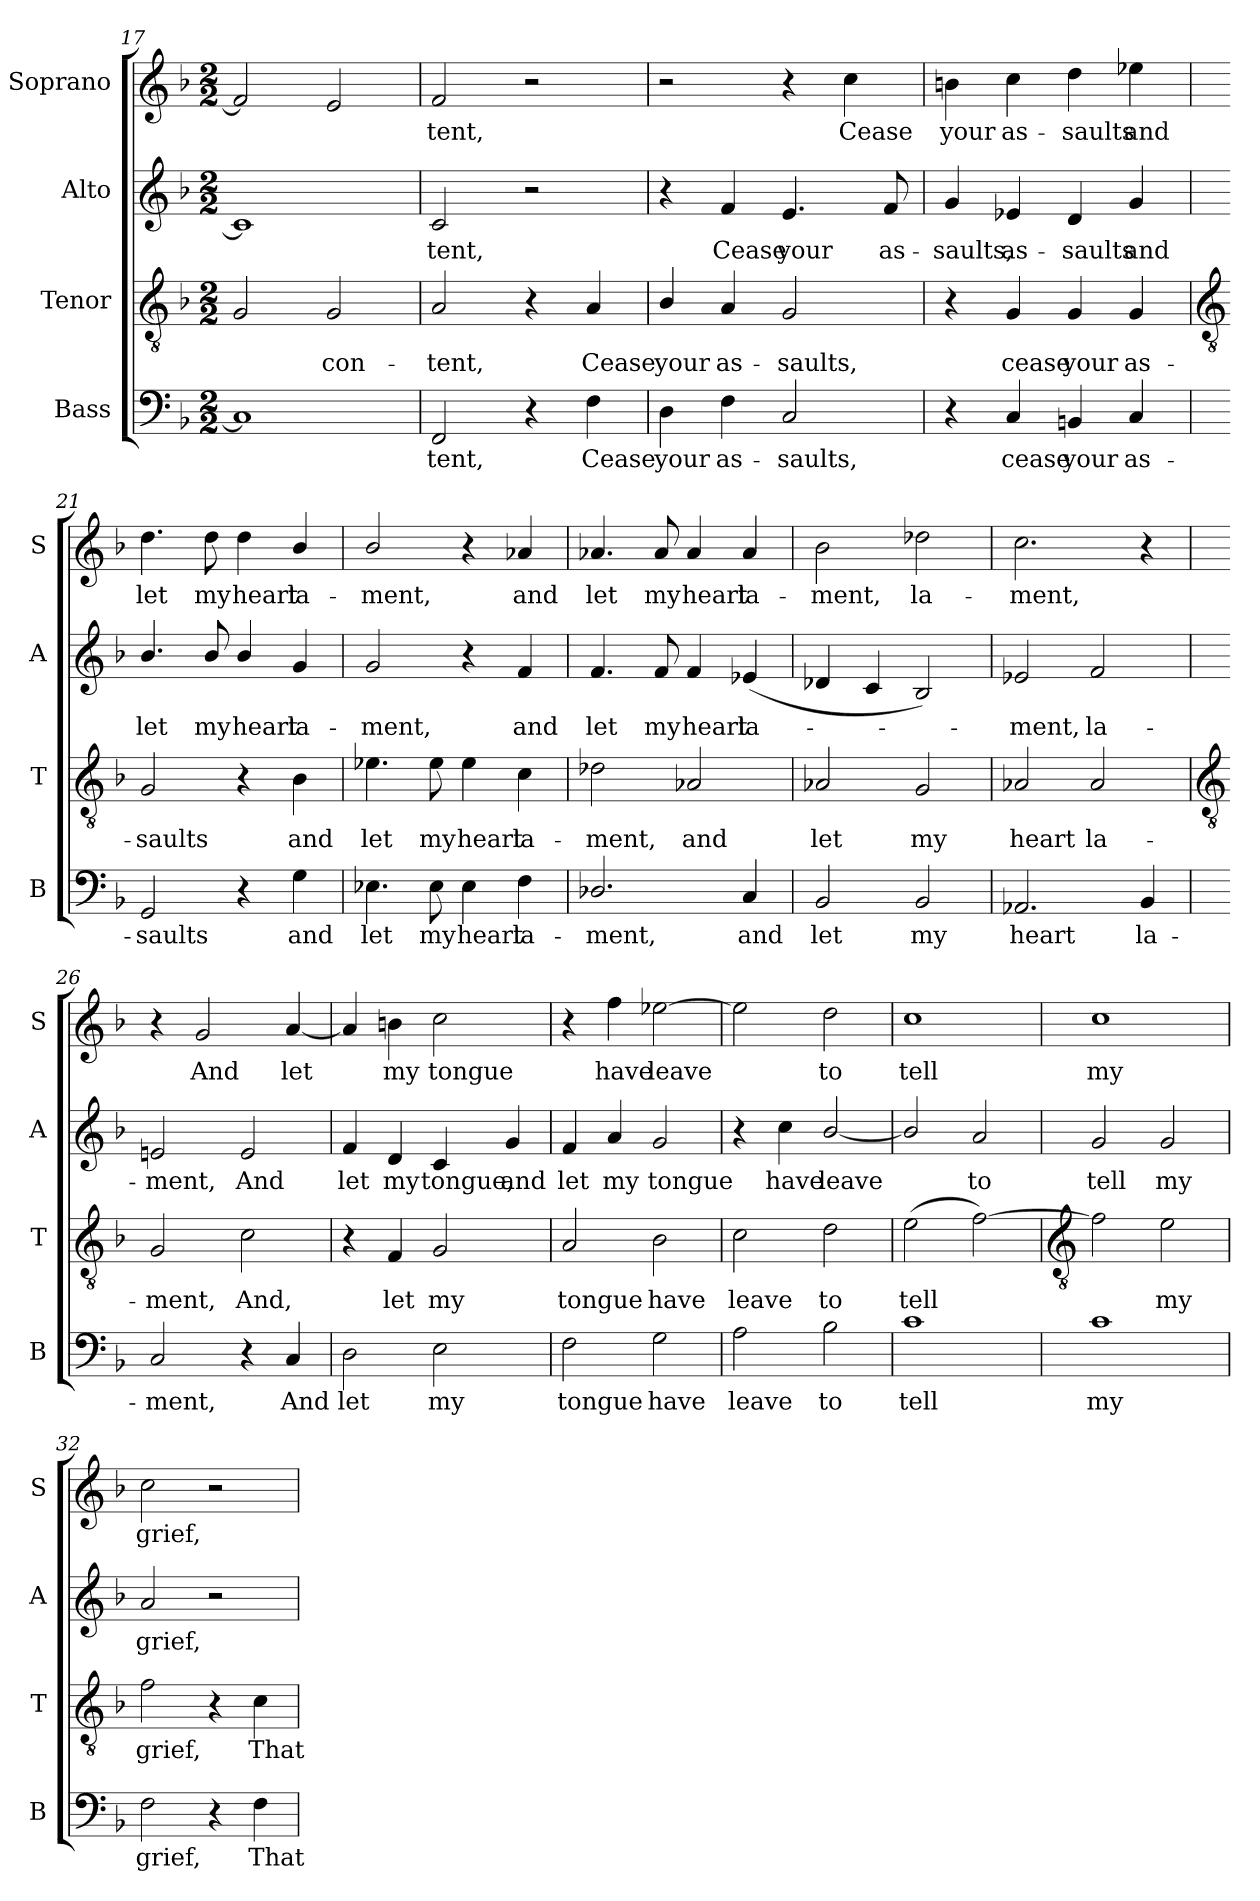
**kern	**text	**kern	**text	**kern	**text	**kern	**text
*part4	*part4	*part3	*part3	*part2	*part2	*part1	*part1
*staff4	*staff4	*staff3	*staff3	*staff2	*staff2	*staff1	*staff1
*I"Bass	*	*I"Tenor	*	*I"Alto	*	*I"Soprano	*
*I'B	*	*I'T	*	*I'A	*	*I'S	*
*clefF4	*	*clefGv2	*	*clefG2	*	*clefG2	*
*k[b-]	*	*k[b-]	*	*k[b-]	*	*k[b-]	*
*F:	*	*F:	*	*F:	*	*F:	*
*M2/2	*	*M2/2	*	*M2/2	*	*M2/2	*
=17	=17	=17	=17	=17	=17	=17	=17
1C]	.	2G	.	1c]	.	2f]	.
!	!	!	!LO:LY:b	!	!	!	!
.	.	2G	con-	.	.	2e	.
=18	=18	=18	=18	=18	=18	=18	=18
!	!LO:LY:b	!	!LO:LY:b	!	!LO:LY:b	!	!LO:LY:b
2FF	tent,	2A	-tent,	2c	tent,	2f	tent,
4r	.	4r	.	2r	.	2r	.
!	!LO:LY:b	!	!LO:LY:b	!	!	!	!
4F	Cease	4A	Cease	.	.	.	.
=19	=19	=19	=19	=19	=19	=19	=19
!	!LO:LY:b	!	!LO:LY:b	!	!	!	!
4D	your	4B-/	your	4r	.	2r	.
!	!LO:LY:b	!	!LO:LY:b	!	!LO:LY:b	!	!
4F	as-	4A	as-	4f	Cease	.	.
!	!LO:LY:b	!	!LO:LY:b	!	!LO:LY:b	!	!
2C	-saults,	2G	-saults,	4.e	your	4r	.
!	!	!	!	!	!	!	!LO:LY:b
.	.	.	.	.	.	4cc	Cease
!	!	!	!	!	!LO:LY:b	!	!
.	.	.	.	8f	as-	.	.
=20	=20	=20	=20	=20	=20	=20	=20
!	!	!	!	!	!LO:LY:b	!	!LO:LY:b
4r	.	4r	.	4g	-saults,	4bn	your
!	!LO:LY:b	!	!LO:LY:b	!	!LO:LY:b	!	!LO:LY:b
4C	cease	4G	cease	4e-X	as-	4cc	as-
!	!LO:LY:b	!	!LO:LY:b	!	!LO:LY:b	!	!LO:LY:b
4BBn	your	4G	your	4d	-saults	4dd	-saults
!	!LO:LY:b	!	!LO:LY:b	!	!LO:LY:b	!	!LO:LY:b
4C	as-	4G	as-	4g	and	4ee-X	and
!!LO:LB:g=z
=21	=21	=21	=21	=21	=21	=21	=21
*	*	*clefGv2	*	*	*	*	*
!	!LO:LY:b	!	!LO:LY:b	!	!LO:LY:b	!	!LO:LY:b
2GG	-saults	2G	-saults	4.b-/	let	4.dd	let
!	!	!	!	!	!LO:LY:b	!	!LO:LY:b
.	.	.	.	8b-/	my	8dd	my
!	!	!	!	!	!LO:LY:b	!	!LO:LY:b
4r	.	4r	.	4b-/	heart	4dd	heart
!	!LO:LY:b	!	!LO:LY:b	!	!LO:LY:b	!	!LO:LY:b
4G	and	4B-	and	4g	la-	4b-/	la-
=22	=22	=22	=22	=22	=22	=22	=22
!	!LO:LY:b	!	!LO:LY:b	!	!LO:LY:b	!	!LO:LY:b
4.E-X	let	4.e-X	let	2g	-ment,	2b-/	-ment,
!	!LO:LY:b	!	!LO:LY:b	!	!	!	!
8E-	my	8e-	my	.	.	.	.
!	!LO:LY:b	!	!LO:LY:b	!	!	!	!
4E-	heart	4e-	heart	4r	.	4r	.
!	!LO:LY:b	!	!LO:LY:b	!	!LO:LY:b	!	!LO:LY:b
4F	la-	4c	la-	4f	and	4a-X	and
=23	=23	=23	=23	=23	=23	=23	=23
!	!LO:LY:b	!	!LO:LY:b	!	!LO:LY:b	!	!LO:LY:b
2.D-X/	-ment,	2d-X	-ment,	4.f	let	4.a-X	let
!	!	!	!	!	!LO:LY:b	!	!LO:LY:b
.	.	.	.	8f	my	8a-	my
!	!	!	!LO:LY:b	!	!LO:LY:b	!	!LO:LY:b
.	.	2A-X	and	4f	heart	4a-	heart
!	!LO:LY:b	!	!	!	!LO:LY:b	!	!LO:LY:b
4C	and	.	.	(<4e-X	la-	4a-	la-
=24	=24	=24	=24	=24	=24	=24	=24
!	!LO:LY:b	!	!LO:LY:b	!	!	!	!LO:LY:b
2BB-	let	2A-X	let	4d-X	.	2b-	-ment,
.	.	.	.	4c	.	.	.
!	!LO:LY:b	!	!LO:LY:b	!	!	!	!LO:LY:b
2BB-	my	2G	my	2B-)	.	2dd-X	la-
=25	=25	=25	=25	=25	=25	=25	=25
!	!LO:LY:b	!	!LO:LY:b	!	!LO:LY:b	!	!LO:LY:b
2.AA-X	heart	2A-X	heart	2e-X	ment,	2.cc	-ment,
!	!	!	!LO:LY:b	!	!LO:LY:b	!	!
.	.	2A-	la-	2f	la-	.	.
!	!LO:LY:b	!	!	!	!	!	!
4BB-	la-	.	.	.	.	4r	.
!!LO:LB:g=z
=26	=26	=26	=26	=26	=26	=26	=26
*	*	*clefGv2	*	*	*	*	*
!	!LO:LY:b	!	!LO:LY:b	!	!LO:LY:b	!	!
2C	-ment,	2G	-ment,	2en	-ment,	4r	.
!	!	!	!	!	!	!	!LO:LY:b
.	.	.	.	.	.	2g	And
!	!	!	!LO:LY:b	!	!LO:LY:b	!	!
4r	.	2c	And,	2e	And	.	.
!	!LO:LY:b	!	!	!	!	!	!LO:LY:b
4C	And	.	.	.	.	[4a	let
=27	=27	=27	=27	=27	=27	=27	=27
!	!LO:LY:b	!	!	!	!LO:LY:b	!	!
2D	let	4r	.	4f	let	4a]	.
!	!	!	!LO:LY:b	!	!LO:LY:b	!	!LO:LY:b
.	.	4F	let	4d	my	4bn	my
!	!LO:LY:b	!	!LO:LY:b	!	!LO:LY:b	!	!LO:LY:b
2E	my	2G	my	4c	tongue,	2cc	tongue
!	!	!	!	!	!LO:LY:b	!	!
.	.	.	.	4g	and	.	.
=28	=28	=28	=28	=28	=28	=28	=28
!	!LO:LY:b	!	!LO:LY:b	!	!LO:LY:b	!	!
2F	tongue	2A	tongue	4f	let	4r	.
!	!	!	!	!	!LO:LY:b	!	!LO:LY:b
.	.	.	.	4a	my	4ff	have
!	!LO:LY:b	!	!LO:LY:b	!	!LO:LY:b	!	!LO:LY:b
2G	have	2B-	have	2g	tongue	[2ee-X	leave
=29	=29	=29	=29	=29	=29	=29	=29
!	!LO:LY:b	!	!LO:LY:b	!	!	!	!
2A	leave	2c	leave	4r	.	2ee-]	.
!	!	!	!	!	!LO:LY:b	!	!
.	.	.	.	4cc	have	.	.
!	!LO:LY:b	!	!LO:LY:b	!	!LO:LY:b	!	!LO:LY:b
2B-	to	2d	to	[2b-/	leave	2dd	to
=30	=30	=30	=30	=30	=30	=30	=30
!	!LO:LY:b	!	!LO:LY:b	!	!	!	!LO:LY:b
1c	tell	(>2e	tell	2b-/]	.	1cc	tell
!	!	!	!	!	!LO:LY:b	!	!
.	.	[2f)	.	2a	to	.	.
!!LO:LB:g=z
=31	=31	=31	=31	=31	=31	=31	=31
*	*	*clefGv2	*	*	*	*	*
!	!LO:LY:b	!	!	!	!LO:LY:b	!	!LO:LY:b
1c	my	2f]	.	2g	tell	1cc	my
!	!	!	!LO:LY:b	!	!LO:LY:b	!	!
.	.	2e	my	2g	my	.	.
=32	=32	=32	=32	=32	=32	=32	=32
!	!LO:LY:b	!	!LO:LY:b	!	!LO:LY:b	!	!LO:LY:b
2F	grief,	2f	grief,	2a	grief,	2cc	grief,
4r	.	4r	.	2r	.	2r	.
!	!LO:LY:b	!	!LO:LY:b	!	!	!	!
4F	That	4c	That	.	.	.	.
=	=	=	=	=	=	=	=
*-	*-	*-	*-	*-	*-	*-	*-
